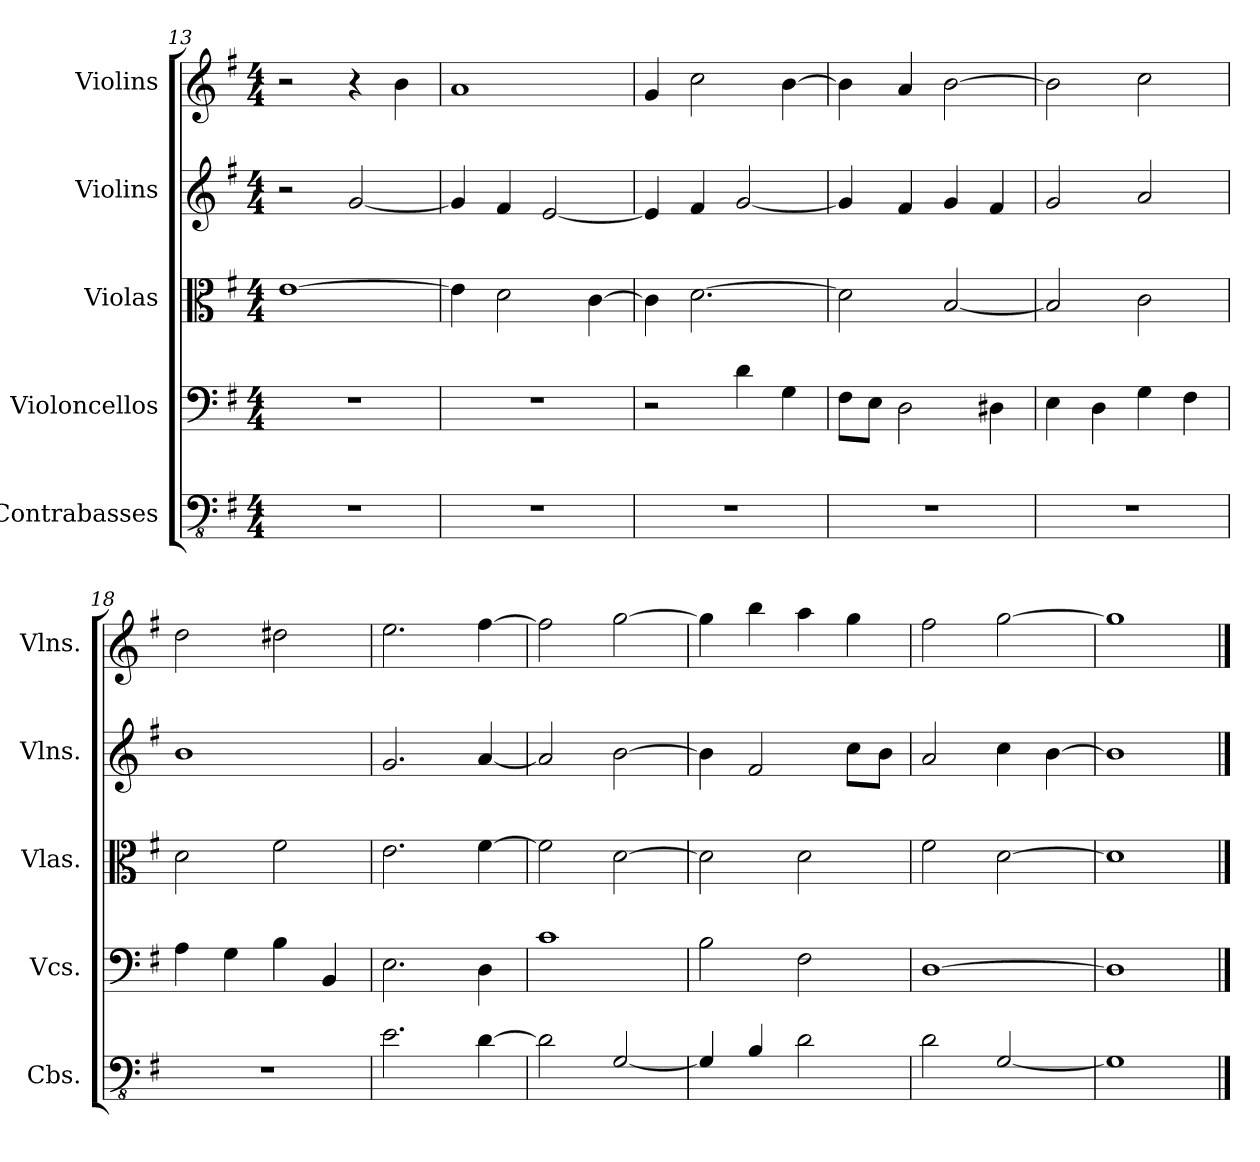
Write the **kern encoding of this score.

**kern	**kern	**kern	**kern	**kern
*part5	*part4	*part3	*part2	*part1
*staff5	*staff4	*staff3	*staff2	*staff1
*I"Contrabasses	*I"Violoncellos	*I"Violas	*I"Violins	*I"Violins
*I'Cbs.	*I'Vcs.	*I'Vlas.	*I'Vlns.	*I'Vlns.
*clefFv4	*clefF4	*clefC3	*clefG2	*clefG2
*ITrd7c12	*	*	*	*
*k[f#]	*k[f#]	*k[f#]	*k[f#]	*k[f#]
*M4/4	*M4/4	*M4/4	*M4/4	*M4/4
=13	=13	=13	=13	=13
1r	1r	[1e	2r	2r
.	.	.	[2g/	4r
.	.	.	.	4b\
=14	=14	=14	=14	=14
1r	1r	4e\]	4g/]	1a
.	.	2d\	4f#/	.
.	.	.	[2e/	.
.	.	[4c\	.	.
=15	=15	=15	=15	=15
1r	2r	4c\]	4e/]	4g/
.	.	[2.d\	4f#/	2cc\
.	4d\	.	[2g/	.
.	4G\	.	.	[4b\
=16	=16	=16	=16	=16
1r	8F#\L	2d\]	4g/]	4b\]
.	8E\J	.	.	.
.	2D\	.	4f#/	4a/
.	.	[2B/	4g/	[2b\
.	4D#X\	.	4f#/	.
=17	=17	=17	=17	=17
1r	4E\	2B/]	2g/	2b\]
.	4D\	.	.	.
.	4G\	2c\	2a/	2cc\
.	4F#\	.	.	.
=18	=18	=18	=18	=18
1r	4A\	2d\	1b	2dd\
.	4G\	.	.	.
.	4B\	2f#\	.	2dd#X\
.	4BB/	.	.	.
=19	=19	=19	=19	=19
2.EE\	2.E\	2.e\	2.g/	2.ee\
[4DD\	4D\	[4f#\	[4a/	[4ff#\
!!LO:PB:g=z
=20	=20	=20	=20	=20
2DD\]	1c	2f#\]	2a/]	2ff#\]
[2GGG/	.	[2d\	[2b\	[2gg\
=21	=21	=21	=21	=21
4GGG/]	2B\	2d\]	4b\]	4gg\]
4BBB/	.	.	2f#/	4bb\
2DD\	2F#\	2d\	.	4aa\
.	.	.	8cc\L	4gg\
.	.	.	8b\J	.
=22	=22	=22	=22	=22
2DD\	[1D	2f#\	2a/	2ff#\
[2GGG/	.	[2d\	4cc\	[2gg\
.	.	.	[4b\	.
=23	=23	=23	=23	=23
1GGG]	1D]	1d]	1b]	1gg]
==	==	==	==	==
*-	*-	*-	*-	*-
